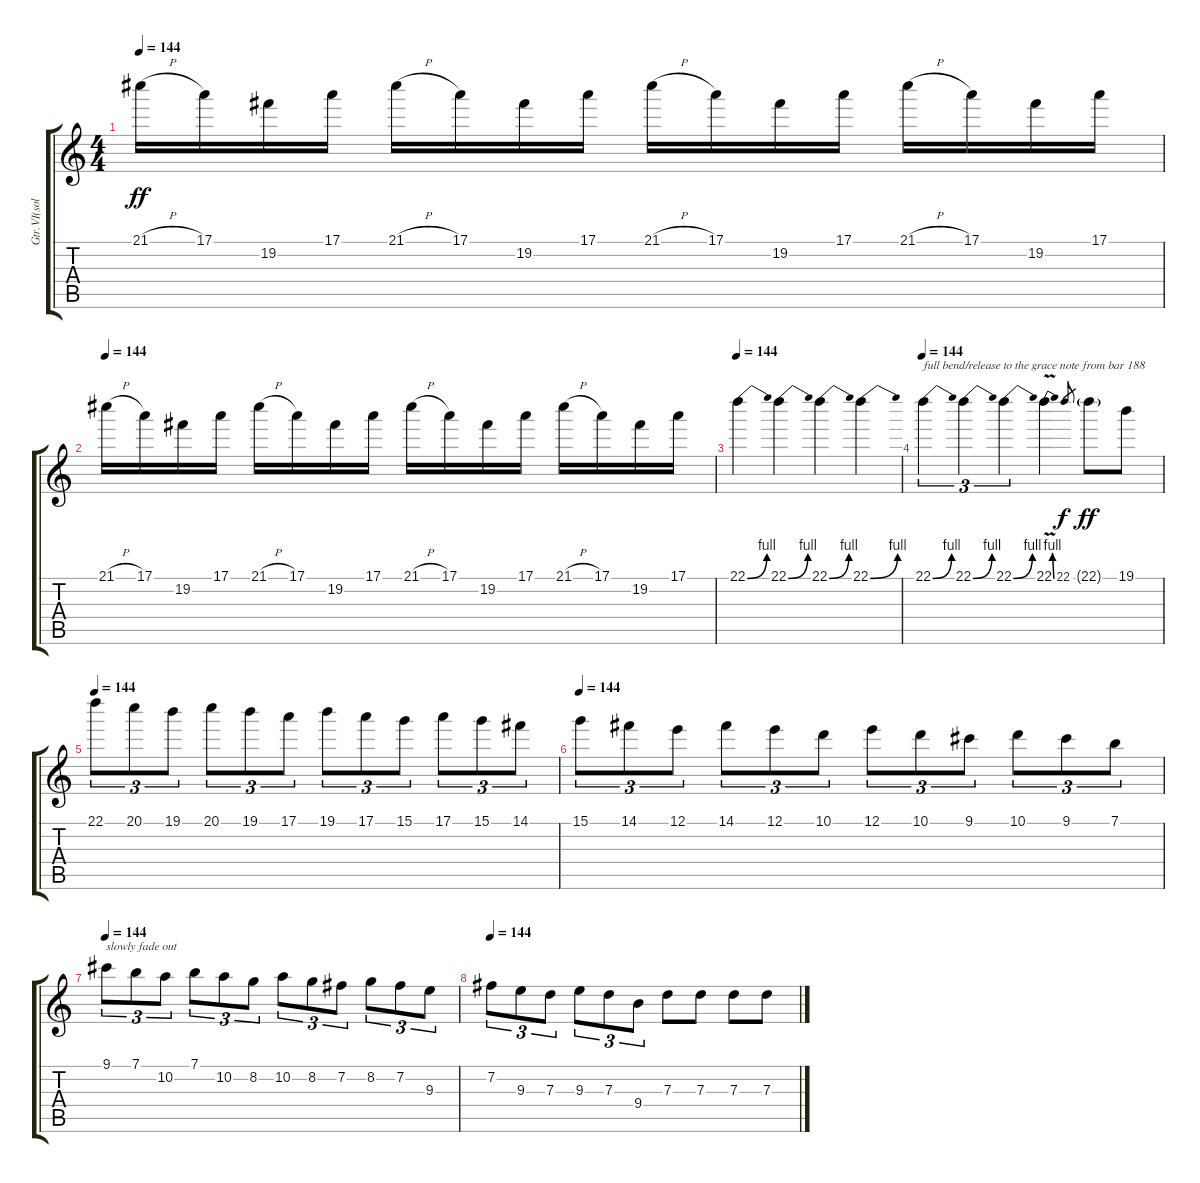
\track ("Gtr.VI(solo)" "Gtr.VI(sol") {instrument distortionguitar}
\staff {score tabs}
\tuning (E4 B3 G3 D3 A2 E2) {hide}
\ts (4 4)
\tempo 144
\clef g2
\ks c
21.1{h}.16{dy ff} 17.1.16 19.2.16 17.1.16 21.1{h}.16 17.1.16 19.2.16 17.1.16 21.1{h}.16 17.1.16 19.2.16 17.1.16 21.1{h}.16 17.1.16 19.2.16 17.1.16 |
\tempo 144
21.1{h}.16 17.1.16 19.2.16 17.1.16 21.1{h}.16 17.1.16 19.2.16 17.1.16 21.1{h}.16 17.1.16 19.2.16 17.1.16 21.1{h}.16 17.1.16 19.2.16 17.1.16 |
\tempo 144
22.1{be (bend 0 0 60 4)}.4 22.1{be (bend 0 0 60 4)}.4 22.1{be (bend 0 0 60 4)}.4 22.1{be (bend 0 0 60 4)}.4 |
\tempo 144
22.1{be (bend 0 0 60 4)}.4{tu (3 2) txt "full bend/release to the grace note from bar 188"} 22.1{be (bend 0 0 60 4)}.4{tu (3 2)} 22.1{be (bend 0 0 60 4)}.4{tu (3 2)} 22.1{be (bend 0 0 60 4) v}.4 22.1.8{gr dy f} 22.1{g}.8{dy ff} 19.1.8 |
\tempo 144
22.1.8{tu (3 2)} 20.1.8{tu (3 2)} 19.1.8{tu (3 2)} 20.1.8{tu (3 2)} 19.1.8{tu (3 2)} 17.1.8{tu (3 2)} 19.1.8{tu (3 2)} 17.1.8{tu (3 2)} 15.1.8{tu (3 2)} 17.1.8{tu (3 2)} 15.1.8{tu (3 2)} 14.1.8{tu (3 2)} |
\tempo 144
15.1.8{tu (3 2)} 14.1.8{tu (3 2)} 12.1.8{tu (3 2)} 14.1.8{tu (3 2)} 12.1.8{tu (3 2)} 10.1.8{tu (3 2)} 12.1.8{tu (3 2)} 10.1.8{tu (3 2)} 9.1.8{tu (3 2)} 10.1.8{tu (3 2)} 9.1.8{tu (3 2)} 7.1.8{tu (3 2)} |
\tempo 144
9.1.8{tu (3 2) txt "slowly fade out"} 7.1.8{tu (3 2)} 10.2.8{tu (3 2)} 7.1.8{tu (3 2)} 10.2.8{tu (3 2)} 8.2.8{tu (3 2)} 10.2.8{tu (3 2)} 8.2.8{tu (3 2)} 7.2.8{tu (3 2)} 8.2.8{tu (3 2)} 7.2.8{tu (3 2)} 9.3.8{tu (3 2)} |
\tempo 144
7.2.8{tu (3 2)} 9.3.8{tu (3 2)} 7.3.8{tu (3 2)} 9.3.8{tu (3 2)} 7.3.8{tu (3 2)} 9.4.8{tu (3 2)} 7.3.8 7.3.8 7.3.8 7.3.8
